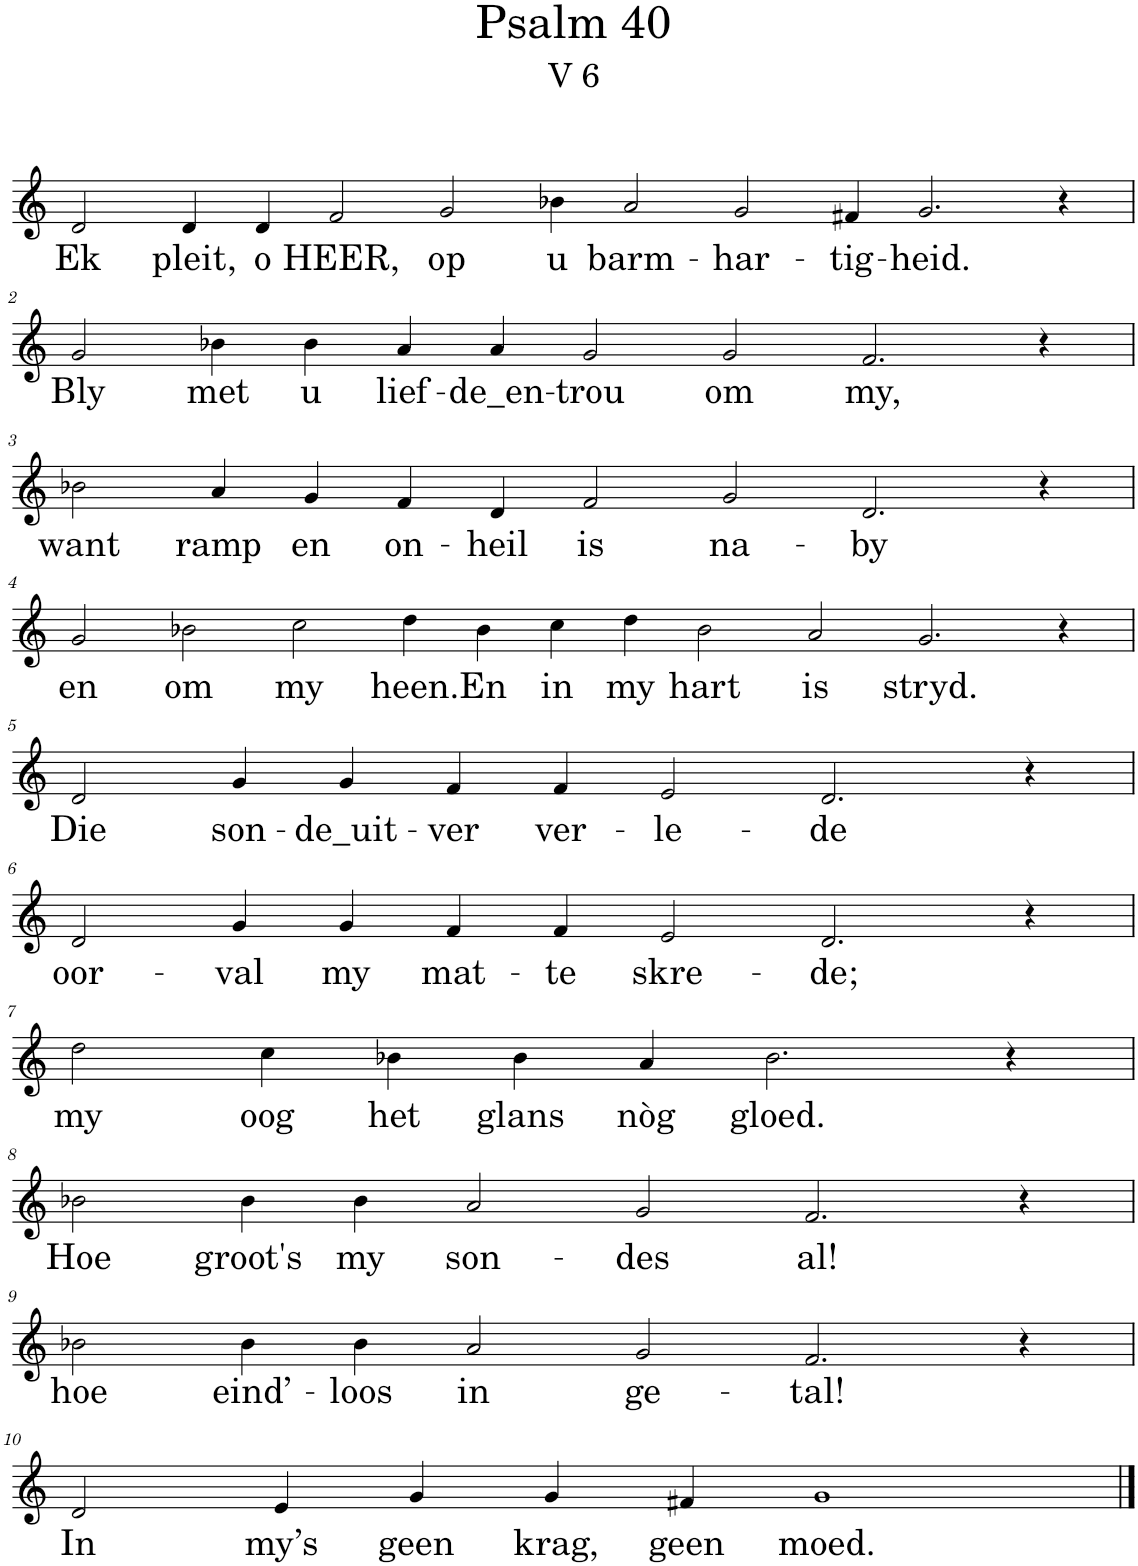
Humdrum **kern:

**kern	**text
*part1	*part1
*staff1	*staff1
*I"Pipe Organ	*
*I'Org.	*
*clefG2	*
*k[]	*
*M18/4	*
=1	=1
!	!LO:LY:b
2d/	Ek
!	!LO:LY:b
4d/	pleit,
!	!LO:LY:b
4d/	o
!	!LO:LY:b
2f/	HEER,
!	!LO:LY:b
2g/	op
!	!LO:LY:b
4b-X\	u
!	!LO:LY:b
2a/	barm-
!	!LO:LY:b
2g/	-har-
!	!LO:LY:b
4f#X/	-tig-
!	!LO:LY:b
2.g/	-heid.
4r	.
!!LO:LB:g=z
=2	=2
*M14/4	*
!	!LO:LY:b
2g/	Bly
!	!LO:LY:b
4b-X\	met
!	!LO:LY:b
4b-\	u
!	!LO:LY:b
4a/	lief-
!	!LO:LY:b
4a/	-de_en-
!	!LO:LY:b
2g/	-trou
!	!LO:LY:b
2g/	om
!	!LO:LY:b
2.f/	my,
4r	.
!!LO:LB:g=z
=3	=3
!	!LO:LY:b
2b-X\	want
!	!LO:LY:b
4a/	ramp
!	!LO:LY:b
4g/	en
!	!LO:LY:b
4f/	on-
!	!LO:LY:b
4d/	-heil
!	!LO:LY:b
2f/	is
!	!LO:LY:b
2g/	na-
!	!LO:LY:b
2.d/	-by
4r	.
!!LO:LB:g=z
=4	=4
*M18/4	*
!	!LO:LY:b
2g/	en
!	!LO:LY:b
2b-X\	om
!	!LO:LY:b
2cc\	my
!	!LO:LY:b
4dd\	heen.
!	!LO:LY:b
4b-\	En
!	!LO:LY:b
4cc\	in
!	!LO:LY:b
4dd\	my
!	!LO:LY:b
2b-\	hart
!	!LO:LY:b
2a/	is
!	!LO:LY:b
2.g/	stryd.
4r	.
!!LO:LB:g=z
=5	=5
*M12/4	*
!	!LO:LY:b
2d/	Die
!	!LO:LY:b
4g/	son-
!	!LO:LY:b
4g/	-de_uit-
!	!LO:LY:b
4f/	-ver
!	!LO:LY:b
4f/	ver-
!	!LO:LY:b
2e/	-le-
!	!LO:LY:b
2.d/	-de
4r	.
!!LO:LB:g=z
=6	=6
!	!LO:LY:b
2d/	oor-
!	!LO:LY:b
4g/	-val
!	!LO:LY:b
4g/	my
!	!LO:LY:b
4f/	mat-
!	!LO:LY:b
4f/	-te
!	!LO:LY:b
2e/	skre-
!	!LO:LY:b
2.d/	-de;
4r	.
!!LO:LB:g=z
=7	=7
*M10/4	*
!	!LO:LY:b
2dd\	my
!	!LO:LY:b
4cc\	oog
!	!LO:LY:b
4b-X\	het
!	!LO:LY:b
4b-\	glans
!	!LO:LY:b
4a/	nòg
!	!LO:LY:b
2.b-\	gloed.
4r	.
!!LO:LB:g=z
=8	=8
*M12/4	*
!	!LO:LY:b
2b-X\	Hoe
!	!LO:LY:b
4b-\	groot's
!	!LO:LY:b
4b-\	my
!	!LO:LY:b
2a/	son-
!	!LO:LY:b
2g/	-des
!	!LO:LY:b
2.f/	al!
4r	.
!!LO:LB:g=z
=9	=9
!	!LO:LY:b
2b-X\	hoe
!	!LO:LY:b
4b-\	eind’-
!	!LO:LY:b
4b-\	-loos
!	!LO:LY:b
2a/	in
!	!LO:LY:b
2g/	ge-
!	!LO:LY:b
2.f/	-tal!
4r	.
!!LO:LB:g=z
=10	=10
*M10/4	*
!	!LO:LY:b
2d/	In
!	!LO:LY:b
4e/	my’s
!	!LO:LY:b
4g/	geen
!	!LO:LY:b
4g/	krag,
!	!LO:LY:b
4f#X/	geen
!	!LO:LY:b
1g	moed.
==	==
*-	*-
